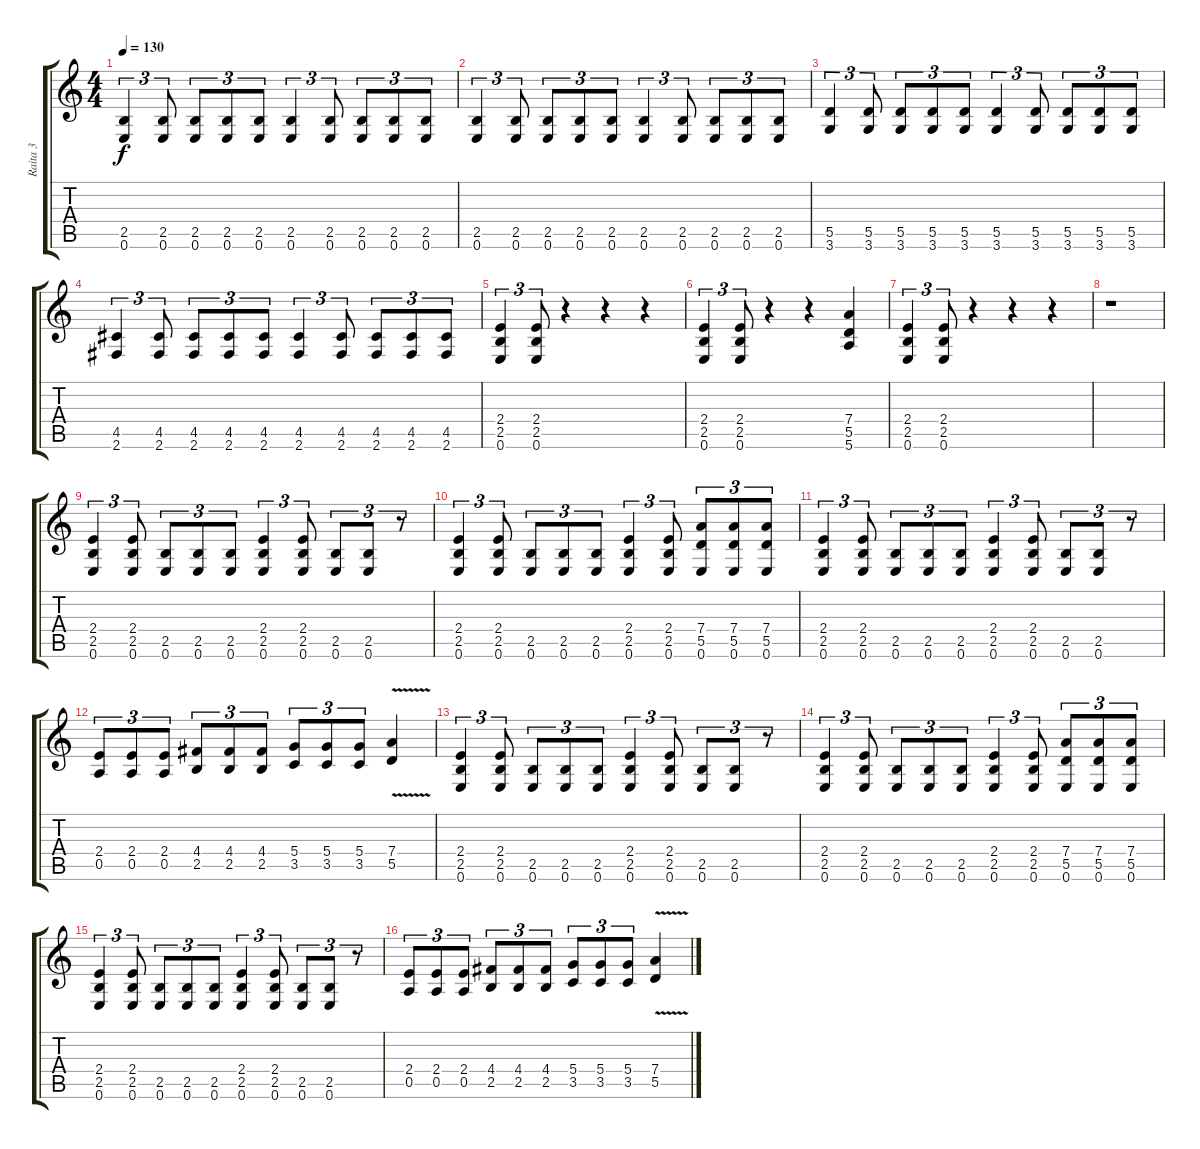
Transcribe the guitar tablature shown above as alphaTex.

\track ("Raita 3" "Raita 3") {instrument overdrivenguitar}
\staff {score tabs}
\tuning (E4 B3 G3 D3 A2 E2) {hide}
\ts (4 4)
\tempo 130
\clef g2
\ks c
(2.5 0.6).4{tu (3 2) dy f} (2.5 0.6).8{tu (3 2)} (2.5 0.6).8{tu (3 2)} (2.5 0.6).8{tu (3 2)} (2.5 0.6).8{tu (3 2)} (2.5 0.6).4{tu (3 2)} (2.5 0.6).8{tu (3 2)} (2.5 0.6).8{tu (3 2)} (2.5 0.6).8{tu (3 2)} (2.5 0.6).8{tu (3 2)} |
(2.5 0.6).4{tu (3 2)} (2.5 0.6).8{tu (3 2)} (2.5 0.6).8{tu (3 2)} (2.5 0.6).8{tu (3 2)} (2.5 0.6).8{tu (3 2)} (2.5 0.6).4{tu (3 2)} (2.5 0.6).8{tu (3 2)} (2.5 0.6).8{tu (3 2)} (2.5 0.6).8{tu (3 2)} (2.5 0.6).8{tu (3 2)} |
(5.5 3.6).4{tu (3 2)} (5.5 3.6).8{tu (3 2)} (5.5 3.6).8{tu (3 2)} (5.5 3.6).8{tu (3 2)} (5.5 3.6).8{tu (3 2)} (5.5 3.6).4{tu (3 2)} (5.5 3.6).8{tu (3 2)} (5.5 3.6).8{tu (3 2)} (5.5 3.6).8{tu (3 2)} (5.5 3.6).8{tu (3 2)} |
(4.5 2.6).4{tu (3 2)} (4.5 2.6).8{tu (3 2)} (4.5 2.6).8{tu (3 2)} (4.5 2.6).8{tu (3 2)} (4.5 2.6).8{tu (3 2)} (4.5 2.6).4{tu (3 2)} (4.5 2.6).8{tu (3 2)} (4.5 2.6).8{tu (3 2)} (4.5 2.6).8{tu (3 2)} (4.5 2.6).8{tu (3 2)} |
(2.4 2.5 0.6).4{tu (3 2)} (2.4 2.5 0.6).8{tu (3 2)} r.4 r.4 r.4 |
(2.4 2.5 0.6).4{tu (3 2)} (2.4 2.5 0.6).8{tu (3 2)} r.4 r.4 (7.4 5.5 5.6).4 |
(2.4 2.5 0.6).4{tu (3 2)} (2.4 2.5 0.6).8{tu (3 2)} r.4 r.4 r.4 |
r.1 |
(2.4 2.5 0.6).4{tu (3 2)} (2.4 2.5 0.6).8{tu (3 2)} (2.5 0.6).8{tu (3 2)} (2.5 0.6).8{tu (3 2)} (2.5 0.6).8{tu (3 2)} (2.4 2.5 0.6).4{tu (3 2)} (2.4 2.5 0.6).8{tu (3 2)} (2.5 0.6).8{tu (3 2)} (2.5 0.6).8{tu (3 2)} r.8{tu (3 2)} |
(2.4 2.5 0.6).4{tu (3 2)} (2.4 2.5 0.6).8{tu (3 2)} (2.5 0.6).8{tu (3 2)} (2.5 0.6).8{tu (3 2)} (2.5 0.6).8{tu (3 2)} (2.4 2.5 0.6).4{tu (3 2)} (2.4 2.5 0.6).8{tu (3 2)} (7.4 5.5 0.6).8{tu (3 2)} (7.4 5.5 0.6).8{tu (3 2)} (7.4 5.5 0.6).8{tu (3 2)} |
(2.4 2.5 0.6).4{tu (3 2)} (2.4 2.5 0.6).8{tu (3 2)} (2.5 0.6).8{tu (3 2)} (2.5 0.6).8{tu (3 2)} (2.5 0.6).8{tu (3 2)} (2.4 2.5 0.6).4{tu (3 2)} (2.4 2.5 0.6).8{tu (3 2)} (2.5 0.6).8{tu (3 2)} (2.5 0.6).8{tu (3 2)} r.8{tu (3 2)} |
(2.4 0.5).8{tu (3 2)} (2.4 0.5).8{tu (3 2)} (2.4 0.5).8{tu (3 2)} (4.4 2.5).8{tu (3 2)} (4.4 2.5).8{tu (3 2)} (4.4 2.5).8{tu (3 2)} (5.4 3.5).8{tu (3 2)} (5.4 3.5).8{tu (3 2)} (5.4 3.5).8{tu (3 2)} (7.4{v} 5.5{v}).4 |
(2.4 2.5 0.6).4{tu (3 2)} (2.4 2.5 0.6).8{tu (3 2)} (2.5 0.6).8{tu (3 2)} (2.5 0.6).8{tu (3 2)} (2.5 0.6).8{tu (3 2)} (2.4 2.5 0.6).4{tu (3 2)} (2.4 2.5 0.6).8{tu (3 2)} (2.5 0.6).8{tu (3 2)} (2.5 0.6).8{tu (3 2)} r.8{tu (3 2)} |
(2.4 2.5 0.6).4{tu (3 2)} (2.4 2.5 0.6).8{tu (3 2)} (2.5 0.6).8{tu (3 2)} (2.5 0.6).8{tu (3 2)} (2.5 0.6).8{tu (3 2)} (2.4 2.5 0.6).4{tu (3 2)} (2.4 2.5 0.6).8{tu (3 2)} (7.4 5.5 0.6).8{tu (3 2)} (7.4 5.5 0.6).8{tu (3 2)} (7.4 5.5 0.6).8{tu (3 2)} |
(2.4 2.5 0.6).4{tu (3 2)} (2.4 2.5 0.6).8{tu (3 2)} (2.5 0.6).8{tu (3 2)} (2.5 0.6).8{tu (3 2)} (2.5 0.6).8{tu (3 2)} (2.4 2.5 0.6).4{tu (3 2)} (2.4 2.5 0.6).8{tu (3 2)} (2.5 0.6).8{tu (3 2)} (2.5 0.6).8{tu (3 2)} r.8{tu (3 2)} |
(2.4 0.5).8{tu (3 2)} (2.4 0.5).8{tu (3 2)} (2.4 0.5).8{tu (3 2)} (4.4 2.5).8{tu (3 2)} (4.4 2.5).8{tu (3 2)} (4.4 2.5).8{tu (3 2)} (5.4 3.5).8{tu (3 2)} (5.4 3.5).8{tu (3 2)} (5.4 3.5).8{tu (3 2)} (7.4{v} 5.5{v}).4
